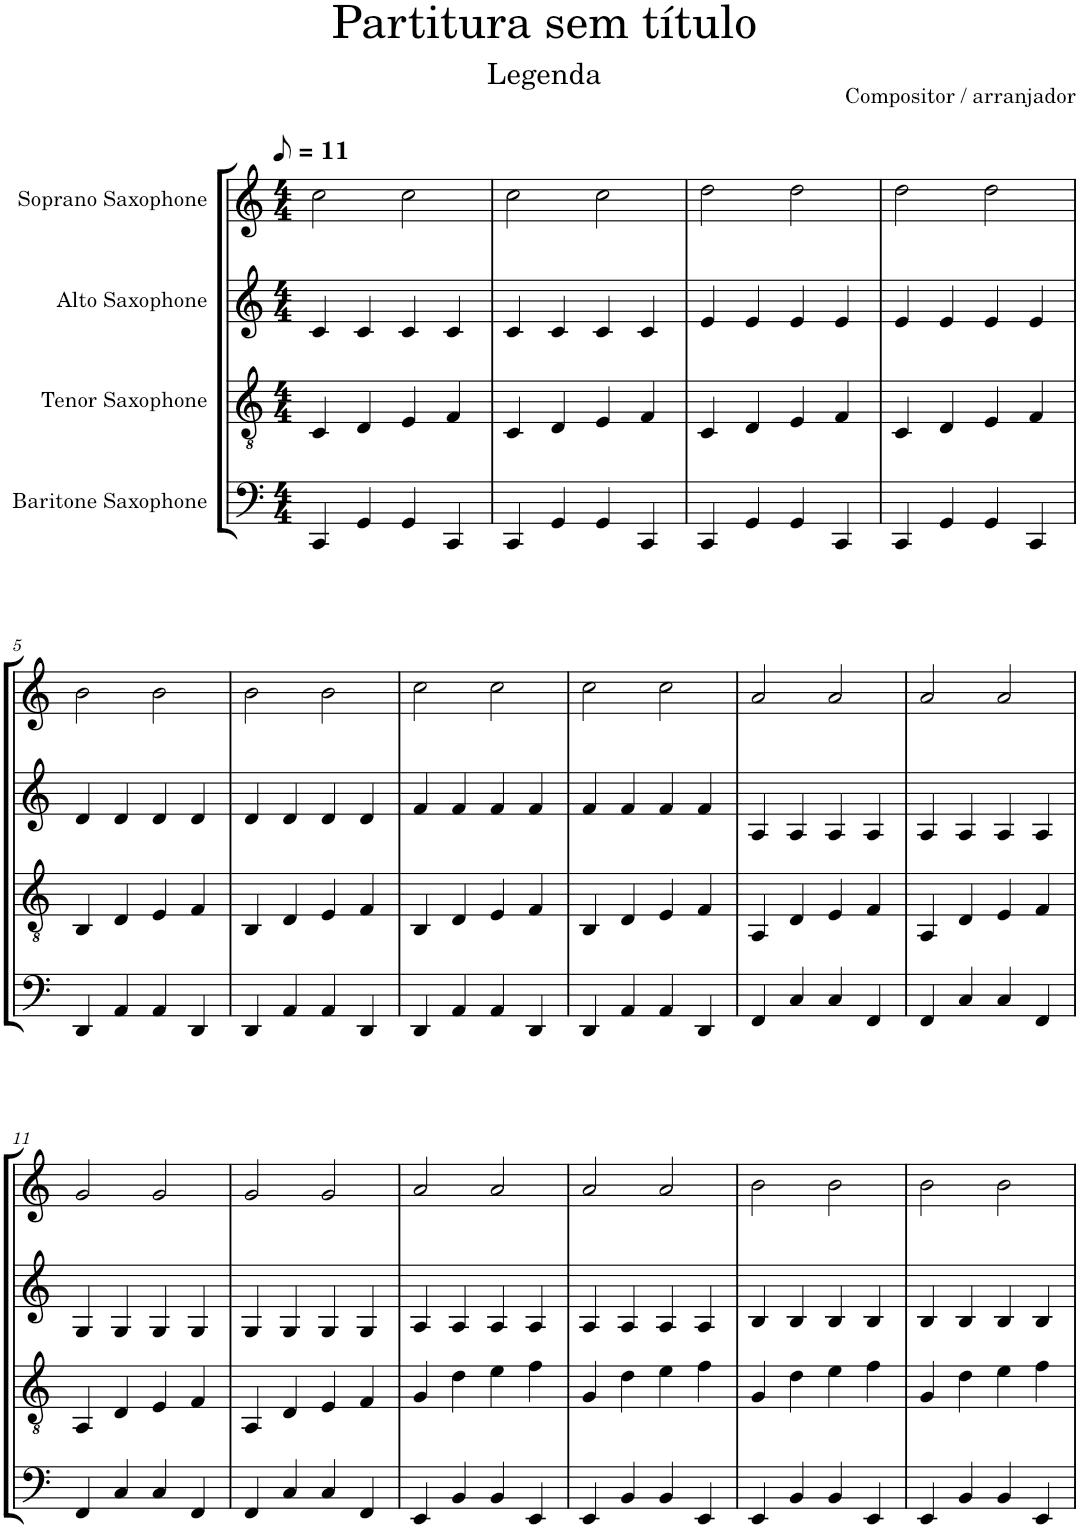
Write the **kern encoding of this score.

**kern	**kern	**kern	**kern
*part4	*part3	*part2	*part1
*staff4	*staff3	*staff2	*staff1
*I"Baritone Saxophone	*I"Tenor Saxophone	*I"Alto Saxophone	*I"Soprano Saxophone
*I'Bar Sax	*I'T Sax	*I'A Sax	*I'S Sax
*clefF4	*clefGv2	*clefG2	*clefG2
*Trd12c21	*Trd8c14	*Trd5c9	*Trd1c2
*k[]	*k[]	*k[]	*k[]
*M4/4	*M4/4	*M4/4	*M4/4
*MM6	*MM6	*MM6	*MM6
=1	=1	=1	=1
4CC/	4C/	4c/	2cc\
4GG/	4D/	4c/	.
4GG/	4E/	4c/	2cc\
4CC/	4F/	4c/	.
=2	=2	=2	=2
4CC/	4C/	4c/	2cc\
4GG/	4D/	4c/	.
4GG/	4E/	4c/	2cc\
4CC/	4F/	4c/	.
=3	=3	=3	=3
4CC/	4C/	4e/	2dd\
4GG/	4D/	4e/	.
4GG/	4E/	4e/	2dd\
4CC/	4F/	4e/	.
=4	=4	=4	=4
4CC/	4C/	4e/	2dd\
4GG/	4D/	4e/	.
4GG/	4E/	4e/	2dd\
4CC/	4F/	4e/	.
!!LO:LB:g=z
=5	=5	=5	=5
4DD/	4BB/	4d/	2b\
4AA/	4D/	4d/	.
4AA/	4E/	4d/	2b\
4DD/	4F/	4d/	.
=6	=6	=6	=6
4DD/	4BB/	4d/	2b\
4AA/	4D/	4d/	.
4AA/	4E/	4d/	2b\
4DD/	4F/	4d/	.
=7	=7	=7	=7
4DD/	4BB/	4f/	2cc\
4AA/	4D/	4f/	.
4AA/	4E/	4f/	2cc\
4DD/	4F/	4f/	.
=8	=8	=8	=8
4DD/	4BB/	4f/	2cc\
4AA/	4D/	4f/	.
4AA/	4E/	4f/	2cc\
4DD/	4F/	4f/	.
=9	=9	=9	=9
4FF/	4AA/	4A/	2a/
4C/	4D/	4A/	.
4C/	4E/	4A/	2a/
4FF/	4F/	4A/	.
=10	=10	=10	=10
4FF/	4AA/	4A/	2a/
4C/	4D/	4A/	.
4C/	4E/	4A/	2a/
4FF/	4F/	4A/	.
!!LO:LB:g=z
=11	=11	=11	=11
4FF/	4AA/	4G/	2g/
4C/	4D/	4G/	.
4C/	4E/	4G/	2g/
4FF/	4F/	4G/	.
=12	=12	=12	=12
4FF/	4AA/	4G/	2g/
4C/	4D/	4G/	.
4C/	4E/	4G/	2g/
4FF/	4F/	4G/	.
=13	=13	=13	=13
4EE/	4G/	4A/	2a/
4BB/	4d\	4A/	.
4BB/	4e\	4A/	2a/
4EE/	4f\	4A/	.
=14	=14	=14	=14
4EE/	4G/	4A/	2a/
4BB/	4d\	4A/	.
4BB/	4e\	4A/	2a/
4EE/	4f\	4A/	.
=15	=15	=15	=15
4EE/	4G/	4B/	2b\
4BB/	4d\	4B/	.
4BB/	4e\	4B/	2b\
4EE/	4f\	4B/	.
=16	=16	=16	=16
4EE/	4G/	4B/	2b\
4BB/	4d\	4B/	.
4BB/	4e\	4B/	2b\
4EE/	4f\	4B/	.
=	=	=	=
*-	*-	*-	*-
